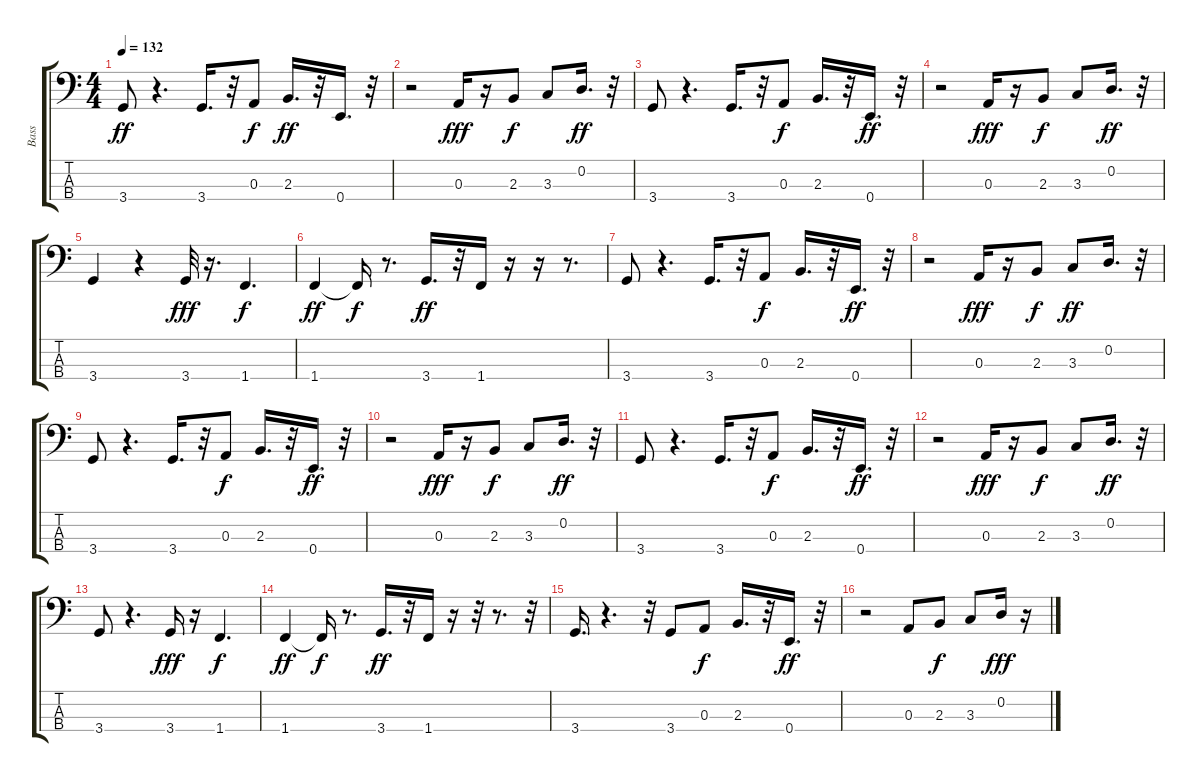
\track ("Bass" "Bass") {instrument electricbasspick}
\staff {score tabs}
\tuning (G2 D2 A1 E1) {hide}
\ts (4 4)
\tempo 132
\clef f4
\ks c
3.4.8{dy ff} r.4{d} 3.4.16{d} r.32 0.3.8{dy f} 2.3.16{d dy ff} r.32 0.4.16{d} r.32 |
r.2 0.3.16{dy fff} r.16 2.3.8{dy f} 3.3.8 0.2.16{d dy ff} r.32 |
3.4.8 r.4{d} 3.4.16{d} r.32 0.3.8{dy f} 2.3.16{d} r.32 0.4.16{d dy ff} r.32 |
r.2 0.3.16{dy fff} r.16 2.3.8{dy f} 3.3.8 0.2.16{d dy ff} r.32 |
3.4.4 r.4 3.4.32{dy fff} r.16{d} 1.4.4{d dy f} |
1.4.4{dy ff} 1.4{t}.16{dy f} r.8{d} 3.4.16{d dy ff} r.32 1.4.16 r.16 r.16 r.8{d} |
3.4.8 r.4{d} 3.4.16{d} r.32 0.3.8{dy f} 2.3.16{d} r.32 0.4.16{d dy ff} r.32 |
r.2 0.3.16{dy fff} r.16 2.3.8{dy f} 3.3.8{dy ff} 0.2.16{d} r.32 |
3.4.8 r.4{d} 3.4.16{d} r.32 0.3.8{dy f} 2.3.16{d} r.32 0.4.16{d dy ff} r.32 |
r.2 0.3.16{dy fff} r.16 2.3.8{dy f} 3.3.8 0.2.16{d dy ff} r.32 |
3.4.8 r.4{d} 3.4.16{d} r.32 0.3.8{dy f} 2.3.16{d} r.32 0.4.16{d dy ff} r.32 |
r.2 0.3.16{dy fff} r.16 2.3.8{dy f} 3.3.8 0.2.16{d dy ff} r.32 |
3.4.8 r.4{d} 3.4.16{dy fff} r.16 1.4.4{d dy f} |
1.4.4{dy ff} 1.4{t}.16{dy f} r.8{d} 3.4.16{d dy ff} r.32 1.4.16 r.16 r.32 r.8{d} r.32 |
3.4.16{d} r.4{d} r.32 3.4.8 0.3.8{dy f} 2.3.16{d} r.32 0.4.16{d dy ff} r.32 |
r.2 0.3.8 2.3.8{dy f} 3.3.8 0.2.16{dy fff} r.16
